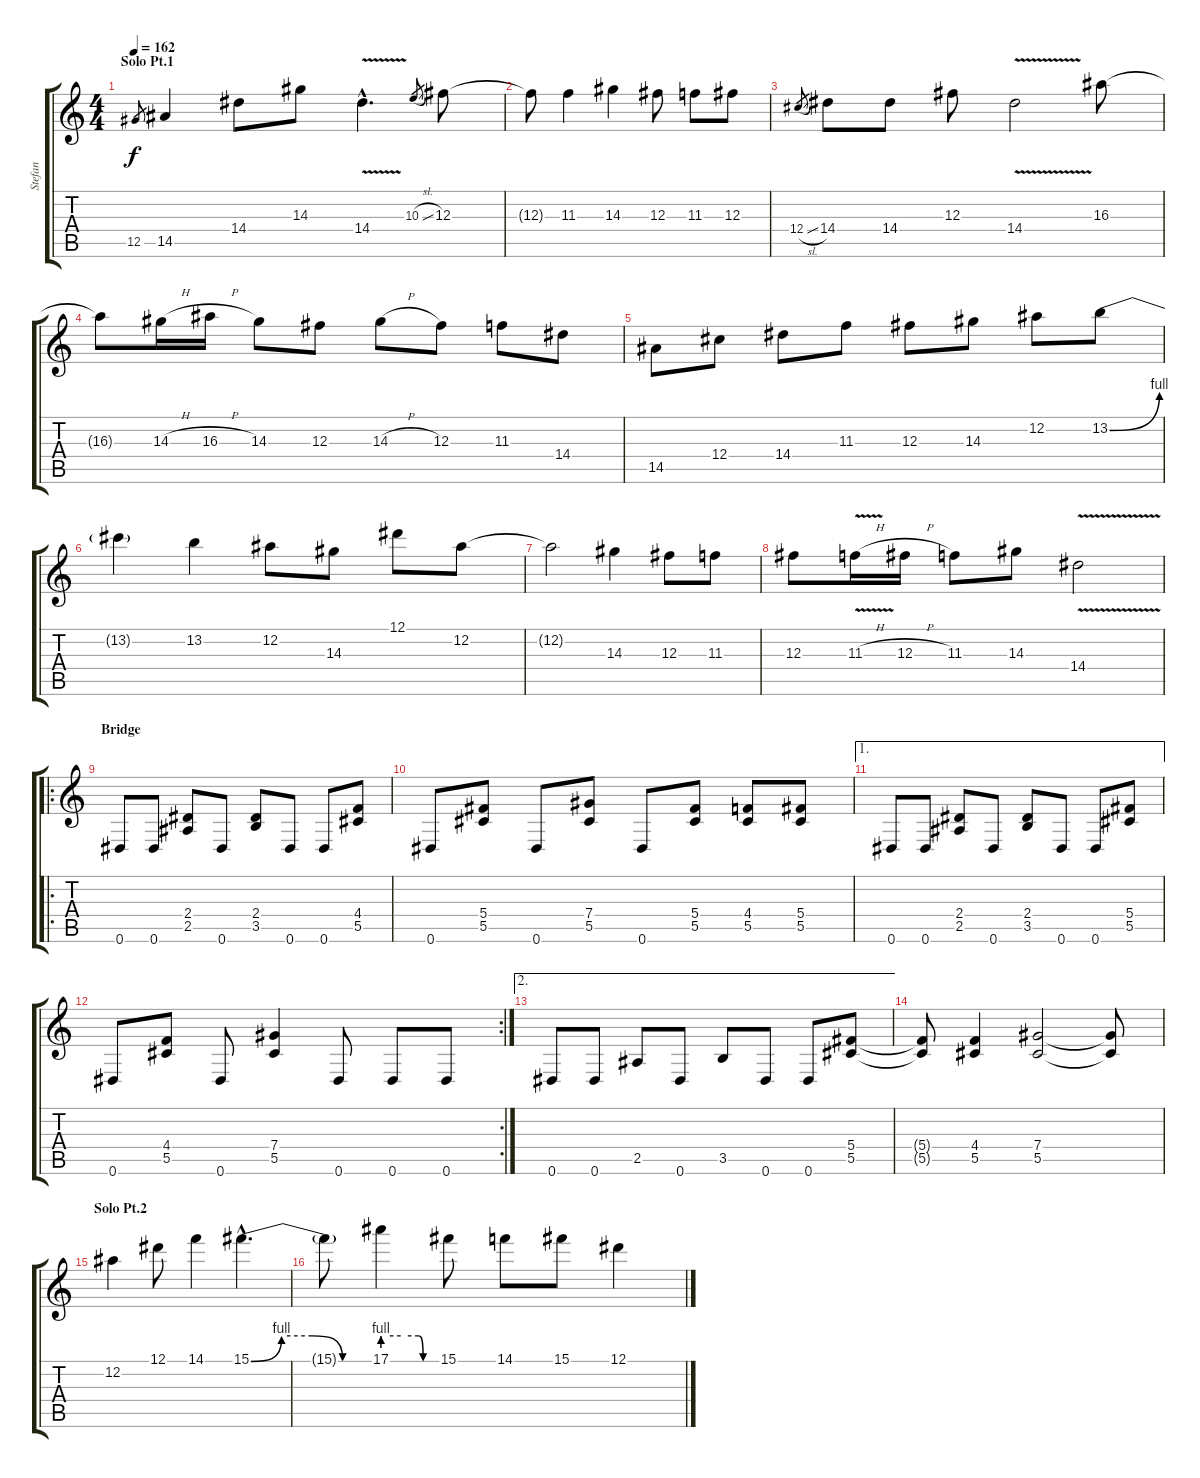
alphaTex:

\track ("Stefan" "Stefan") {instrument distortionguitar}
\staff {score tabs}
\tuning (Eb4 Bb3 Gb3 Db3 Ab2 Eb2) {hide}
\ts (4 4)
\section ("" "Solo Pt.1")
\tempo 162
\clef g2
\ks c
12.5.8{gr dy f} 14.5.4 14.4.8 14.3.8 14.4{v hac}.4{d} 10.3{sl}.8{gr} 12.3.8 |
12.3{t}.8 11.3.4 14.3.4 12.3.8 11.3.8 12.3.8 |
12.4{sl}.8{gr} 14.4.8 14.4.8 12.3.8 14.4{v}.2 16.3.8 |
16.3{t}.8 14.3{h}.16 16.3{h}.16 14.3.8 12.3.8 14.3{h}.8 12.3.8 11.3.8 14.4.8 |
14.5.8 12.4.8 14.4.8 11.3.8 12.3.8 14.3.8 12.2.8 13.2{be (bend 0 0 60 4)}.8 |
13.2{t}.4 13.2.4 12.2.8 14.3.8 12.1.8 12.2.8 |
12.2{t}.2 14.3.4 12.3.8 11.3.8 |
12.3.8 11.3{v h}.16 12.3{h}.16 11.3.8 14.3.8 14.4{v}.2 |
\ro
\section ("" "Bridge")
0.6.8 0.6.8 (2.4 2.5).8 0.6.8 (2.4 3.5).8 0.6.8 0.6.8 (4.4 5.5).8 |
0.6.8 (5.4 5.5).8 0.6.8 (7.4 5.5).8 0.6.8 (5.4 5.5).8 (4.4 5.5).8 (5.4 5.5).8 |
\ae 1
0.6.8 0.6.8 (2.4 2.5).8 0.6.8 (2.4 3.5).8 0.6.8 0.6.8 (5.4 5.5).8 |
\rc 2
0.6.8 (4.4 5.5).8 0.6.8 (7.4 5.5).4 0.6.8 0.6.8 0.6.8 |
\ae 2
0.6.8 0.6.8 2.5.8 0.6.8 3.5.8 0.6.8 0.6.8 (5.4 5.5).8 |
(5.4{t} 5.5{t}).8 (4.4 5.5).4 (7.4 5.5).2 (7.4{t} 5.5{t}).8 |
\section ("" "Solo Pt.2")
12.2.4 12.1.8 14.1.4 15.1{be (custom 0 0 15 4 30 4 45 0 60 0) hac}.4{d} |
15.1{t}.8 17.1{be (custom 0 4 20 4 40 4 45 0 60 0)}.4 15.1.8 14.1.8 15.1.8 12.1.4
